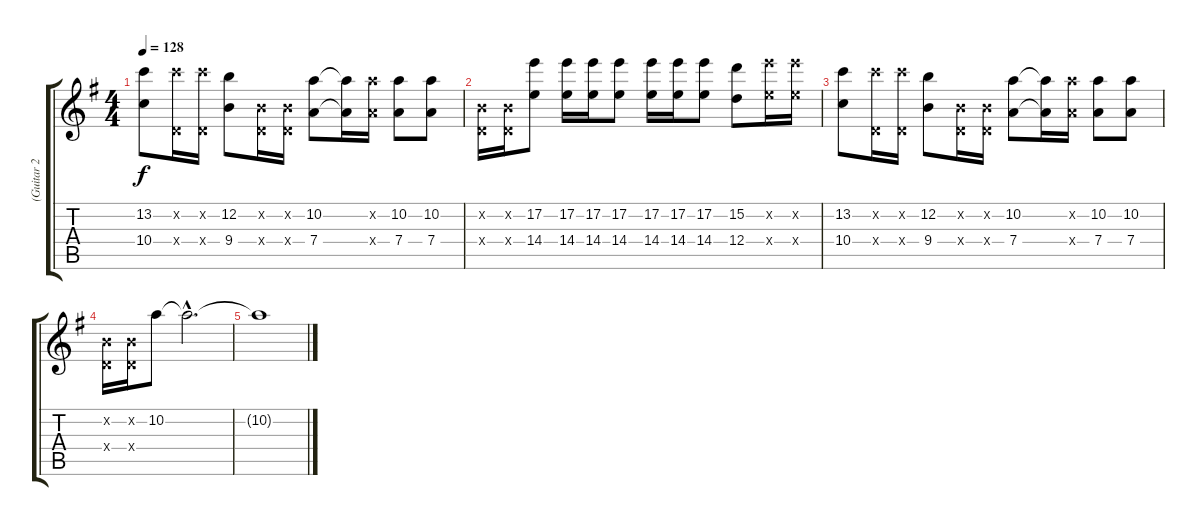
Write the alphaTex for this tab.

\track ("(Guitar 2 Delay)" "(Guitar 2 ") {instrument electricguitarjazz}
\staff {score tabs}
\tuning (E4 B3 G3 D3 A2 E2) {hide}
\ts (4 4)
\tempo 128
\clef g2
\ks g
(13.2 10.4).8{dy f} (13.2{x} 0.4{x}).16 (13.2{x} 0.4{x}).16 (12.2 9.4).8 (0.2{x} 0.4{x}).16 (0.2{x} 0.4{x}).16 (10.2 7.4).8 (10.2{t} 7.4{t}).16 (10.2{x} 7.4{x}).16 (10.2 7.4).8 (10.2 7.4).8 |
(0.2{x} 0.4{x}).16 (0.2{x} 0.4{x}).16 (17.2 14.4).8 (17.2 14.4).16 (17.2 14.4).16 (17.2 14.4).8 (17.2 14.4).16 (17.2 14.4).16 (17.2 14.4).8 (15.2 12.4).8 (17.2{x} 14.4{x}).16 (17.2{x} 14.4{x}).16 |
(13.2 10.4).8 (13.2{x} 0.4{x}).16 (13.2{x} 0.4{x}).16 (12.2 9.4).8 (0.2{x} 0.4{x}).16 (0.2{x} 0.4{x}).16 (10.2 7.4).8 (10.2{t} 7.4{t}).16 (10.2{x} 7.4{x}).16 (10.2 7.4).8 (10.2 7.4).8 |
(0.2{x} 0.4{x}).16 (0.2{x} 0.4{x}).16 10.2.8{volume 0} 10.2{hac t}.2{d} |
10.2{t}.1
